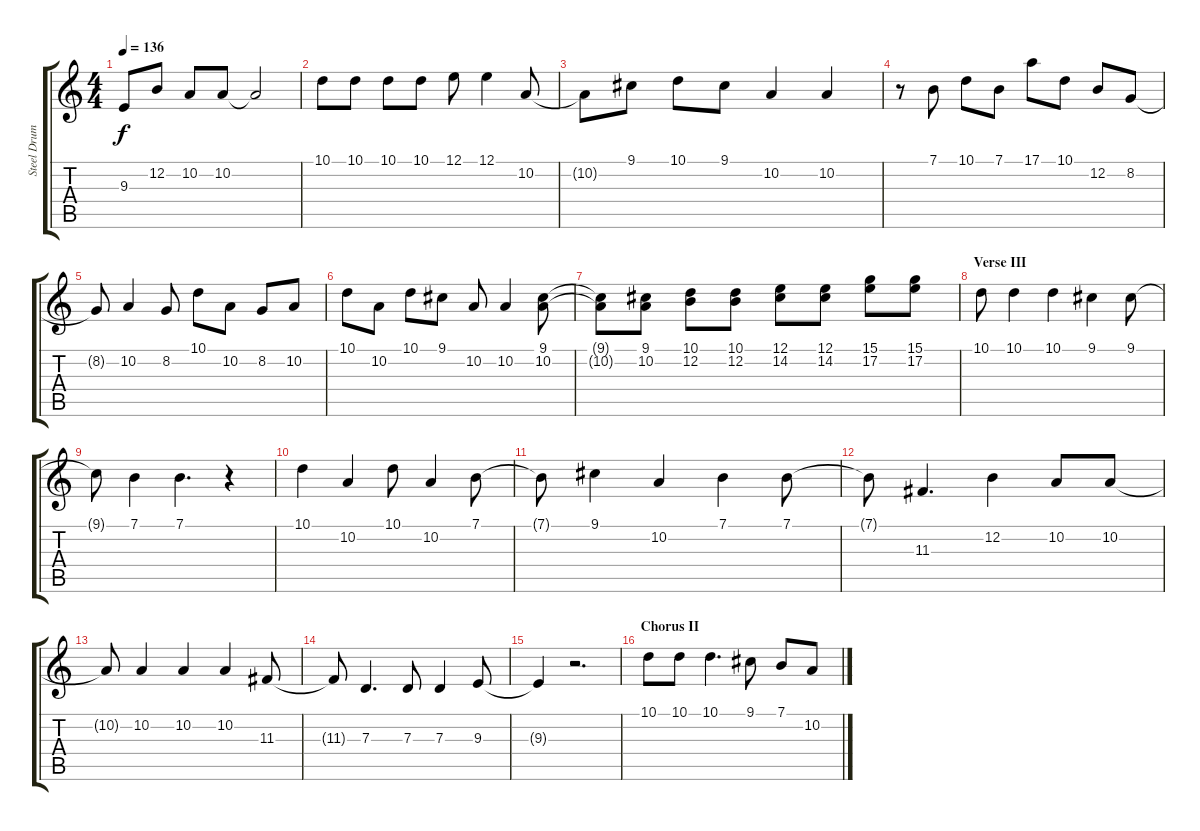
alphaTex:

\track ("Steel Drums" "Steel Drum") {instrument steeldrums}
\staff {score tabs}
\tuning (E4 B3 G3 D3 A2 E2) {hide}
\ts (4 4)
\tempo 136
\clef g2
\ks c
9.3{t}.8{dy f} 12.2.8 10.2.8 10.2.8 10.2{t}.2 |
10.1.8 10.1.8 10.1.8 10.1.8 12.1.8 12.1.4 10.2.8 |
10.2{t}.8 9.1.8 10.1.8 9.1.8 10.2.4 10.2.4 |
r.8 7.1.8 10.1.8 7.1.8 17.1.8 10.1.8 12.2.8 8.2.8 |
8.2{t}.8 10.2.4 8.2.8 10.1.8 10.2.8 8.2.8 10.2.8 |
10.1.8 10.2.8 10.1.8 9.1.8 10.2.8 10.2.4 (9.1 10.2).8 |
(9.1{t} 10.2{t}).8 (9.1 10.2).8 (10.1 12.2).8 (10.1 12.2).8 (12.1 14.2).8 (12.1 14.2).8 (15.1 17.2).8 (15.1 17.2).8 |
\section ("" "Verse III")
10.1.8 10.1.4 10.1.4 9.1.4 9.1.8 |
9.1{t}.8 7.1.4 7.1.4{d} r.4 |
10.1.4 10.2.4 10.1.8 10.2.4 7.1.8 |
7.1{t}.8 9.1.4 10.2.4 7.1.4 7.1.8 |
7.1{t}.8 11.3.4{d} 12.2.4 10.2.8 10.2.8 |
10.2{t}.8 10.2.4 10.2.4 10.2.4 11.3.8 |
11.3{t}.8 7.3.4{d} 7.3.8 7.3.4 9.3.8 |
9.3{t}.4 r.2{d} |
\section ("" "Chorus II")
10.1.8 10.1.8 10.1.4{d} 9.1.8 7.1.8 10.2.8
